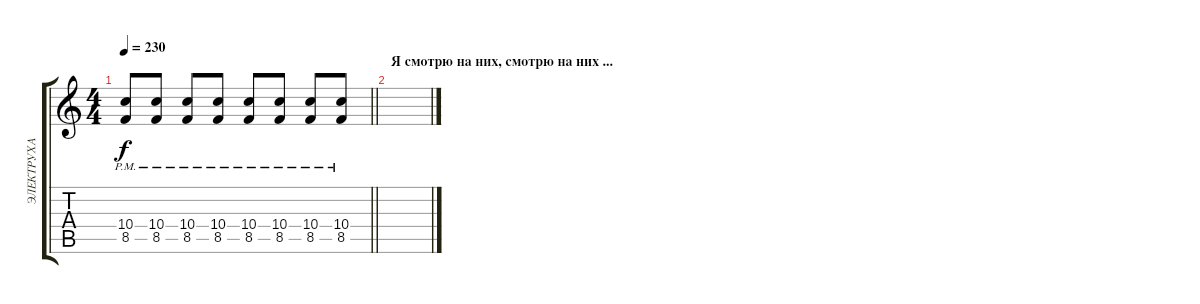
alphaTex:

\track ("ЭЛЕКТРУХА" "ЭЛЕКТРУХА") {instrument distortionguitar}
\staff {score tabs}
\tuning (E4 B3 G3 D3 A2 E2) {hide}
\ts (4 4)
\tempo 230
\clef g2
\barLineRight lightlight
\ks c
(10.4{pm} 8.5{pm}).8{dy f} (10.4{pm} 8.5{pm}).8 (10.4{pm} 8.5{pm}).8 (10.4{pm} 8.5{pm}).8 (10.4{pm} 8.5{pm}).8 (10.4{pm} 8.5{pm}).8 (10.4{pm} 8.5{pm}).8 (10.4{pm} 8.5{pm}).8 |
\section ("" "Я смотрю на них, смотрю на них ...")
